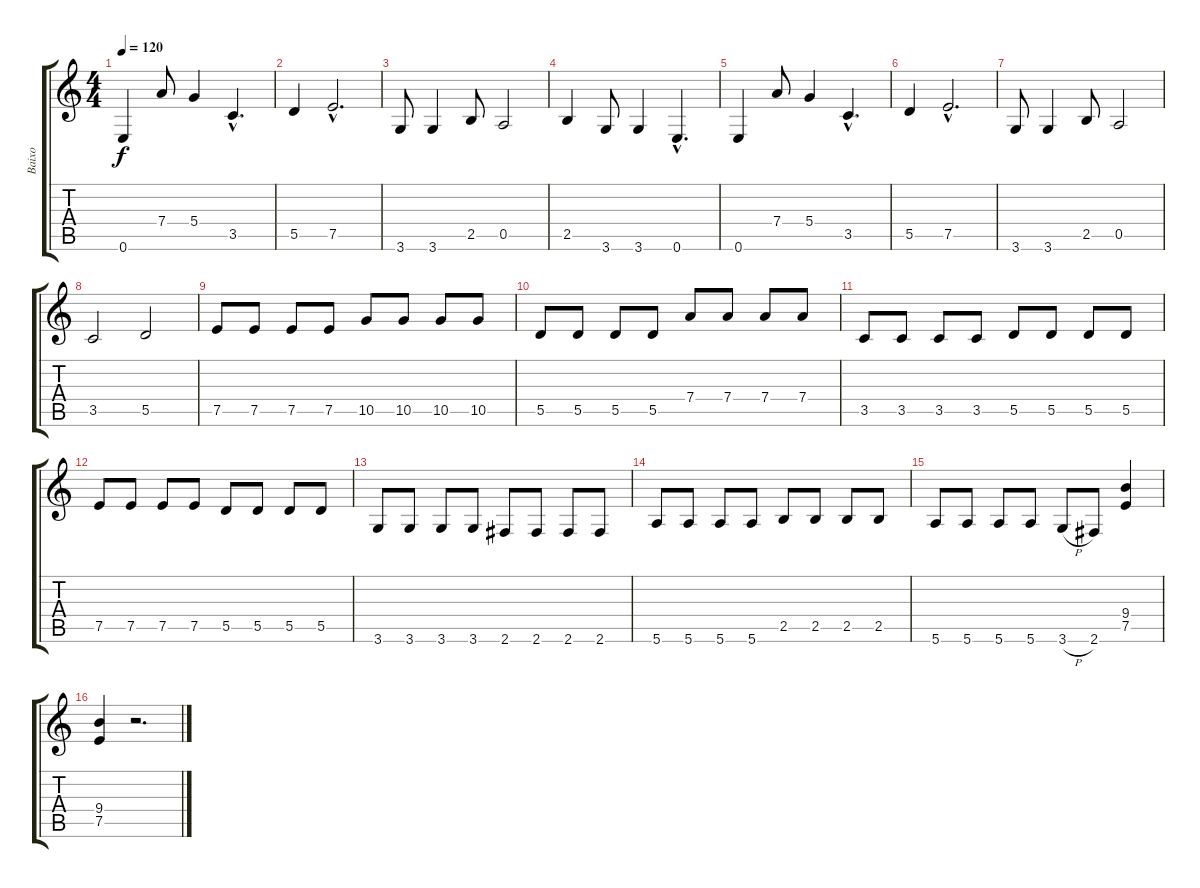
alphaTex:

\track ("Baixo" "Baixo") {instrument electricbassfinger}
\staff {score tabs}
\tuning (E4 B3 G3 D3 A2 E2) {hide}
\ts (4 4)
\tempo 120
\clef g2
\ks c
0.6.4{dy f} 7.4.8 5.4.4 3.5{hac}.4{d} |
5.5.4 7.5{hac}.2{d} |
3.6.8 3.6.4 2.5.8 0.5.2 |
2.5.4 3.6.8 3.6.4 0.6{hac}.4{d} |
0.6.4 7.4.8 5.4.4 3.5{hac}.4{d} |
5.5.4 7.5{hac}.2{d} |
3.6.8 3.6.4 2.5.8 0.5.2 |
3.5.2 5.5.2 |
7.5.8 7.5.8 7.5.8 7.5.8 10.5.8 10.5.8 10.5.8 10.5.8 |
5.5.8 5.5.8 5.5.8 5.5.8 7.4.8 7.4.8 7.4.8 7.4.8 |
3.5.8 3.5.8 3.5.8 3.5.8 5.5.8 5.5.8 5.5.8 5.5.8 |
7.5.8 7.5.8 7.5.8 7.5.8 5.5.8 5.5.8 5.5.8 5.5.8 |
3.6.8 3.6.8 3.6.8 3.6.8 2.6.8 2.6.8 2.6.8 2.6.8 |
5.6.8 5.6.8 5.6.8 5.6.8 2.5.8 2.5.8 2.5.8 2.5.8 |
5.6.8 5.6.8 5.6.8 5.6.8 3.6{h}.8 2.6.8 (9.4 7.5).4 |
(9.4 7.5).4 r.2{d}
